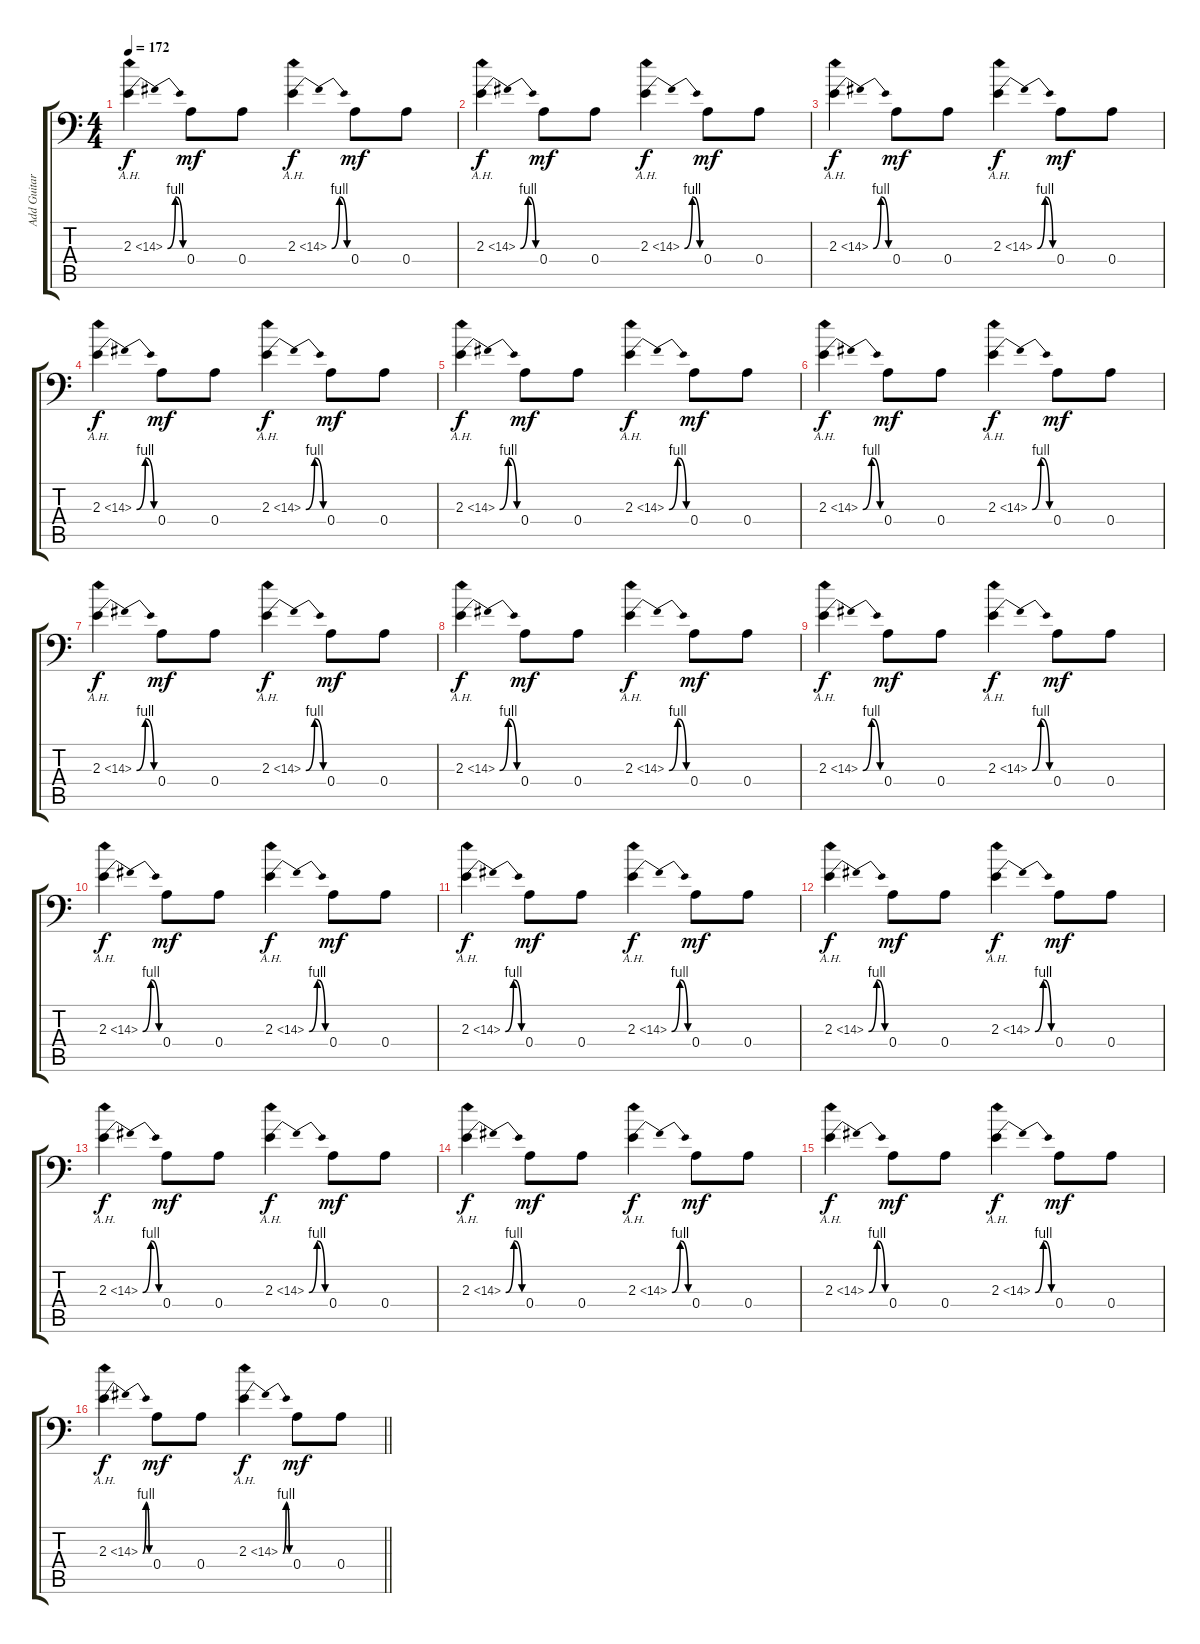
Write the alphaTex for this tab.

\track ("Add Guitar" "Add Guitar") {instrument overdrivenguitar}
\staff {score tabs}
\tuning (B3 Gb3 D3 A2 E2 A1) {hide}
\ts (4 4)
\tempo 172
\clef f4
\ks c
2.3{be (bendrelease 0 0 30 4 30 4 60 0) ah 12}.4{dy f instrument overdrivenguitar} 0.4.8{dy mf} 0.4.8 2.3{be (bendrelease 0 0 30 4 30 4 60 0) ah 12}.4{dy f} 0.4.8{dy mf} 0.4.8 |
2.3{be (bendrelease 0 0 30 4 30 4 60 0) ah 12}.4{dy f} 0.4.8{dy mf} 0.4.8 2.3{be (bendrelease 0 0 30 4 30 4 60 0) ah 12}.4{dy f} 0.4.8{dy mf} 0.4.8 |
2.3{be (bendrelease 0 0 30 4 30 4 60 0) ah 12}.4{dy f} 0.4.8{dy mf} 0.4.8 2.3{be (bendrelease 0 0 30 4 30 4 60 0) ah 12}.4{dy f} 0.4.8{dy mf} 0.4.8 |
2.3{be (bendrelease 0 0 30 4 30 4 60 0) ah 12}.4{dy f} 0.4.8{dy mf} 0.4.8 2.3{be (bendrelease 0 0 30 4 30 4 60 0) ah 12}.4{dy f} 0.4.8{dy mf} 0.4.8 |
2.3{be (bendrelease 0 0 30 4 30 4 60 0) ah 12}.4{dy f} 0.4.8{dy mf} 0.4.8 2.3{be (bendrelease 0 0 30 4 30 4 60 0) ah 12}.4{dy f} 0.4.8{dy mf} 0.4.8 |
2.3{be (bendrelease 0 0 30 4 30 4 60 0) ah 12}.4{dy f} 0.4.8{dy mf} 0.4.8 2.3{be (bendrelease 0 0 30 4 30 4 60 0) ah 12}.4{dy f} 0.4.8{dy mf} 0.4.8 |
2.3{be (bendrelease 0 0 30 4 30 4 60 0) ah 12}.4{dy f} 0.4.8{dy mf} 0.4.8 2.3{be (bendrelease 0 0 30 4 30 4 60 0) ah 12}.4{dy f} 0.4.8{dy mf} 0.4.8 |
2.3{be (bendrelease 0 0 30 4 30 4 60 0) ah 12}.4{dy f} 0.4.8{dy mf} 0.4.8 2.3{be (bendrelease 0 0 30 4 30 4 60 0) ah 12}.4{dy f} 0.4.8{dy mf} 0.4.8 |
2.3{be (bendrelease 0 0 30 4 30 4 60 0) ah 12}.4{dy f} 0.4.8{dy mf} 0.4.8 2.3{be (bendrelease 0 0 30 4 30 4 60 0) ah 12}.4{dy f} 0.4.8{dy mf} 0.4.8 |
2.3{be (bendrelease 0 0 30 4 30 4 60 0) ah 12}.4{dy f} 0.4.8{dy mf} 0.4.8 2.3{be (bendrelease 0 0 30 4 30 4 60 0) ah 12}.4{dy f} 0.4.8{dy mf} 0.4.8 |
2.3{be (bendrelease 0 0 30 4 30 4 60 0) ah 12}.4{dy f} 0.4.8{dy mf} 0.4.8 2.3{be (bendrelease 0 0 30 4 30 4 60 0) ah 12}.4{dy f} 0.4.8{dy mf} 0.4.8 |
2.3{be (bendrelease 0 0 30 4 30 4 60 0) ah 12}.4{dy f} 0.4.8{dy mf} 0.4.8 2.3{be (bendrelease 0 0 30 4 30 4 60 0) ah 12}.4{dy f} 0.4.8{dy mf} 0.4.8 |
2.3{be (bendrelease 0 0 30 4 30 4 60 0) ah 12}.4{dy f} 0.4.8{dy mf} 0.4.8 2.3{be (bendrelease 0 0 30 4 30 4 60 0) ah 12}.4{dy f} 0.4.8{dy mf} 0.4.8 |
2.3{be (bendrelease 0 0 30 4 30 4 60 0) ah 12}.4{dy f} 0.4.8{dy mf} 0.4.8 2.3{be (bendrelease 0 0 30 4 30 4 60 0) ah 12}.4{dy f} 0.4.8{dy mf} 0.4.8 |
2.3{be (bendrelease 0 0 30 4 30 4 60 0) ah 12}.4{dy f} 0.4.8{dy mf} 0.4.8 2.3{be (bendrelease 0 0 30 4 30 4 60 0) ah 12}.4{dy f} 0.4.8{dy mf} 0.4.8 |
\barLineRight lightlight
2.3{be (bendrelease 0 0 30 4 30 4 60 0) ah 12}.4{dy f} 0.4.8{dy mf} 0.4.8 2.3{be (bendrelease 0 0 30 4 30 4 60 0) ah 12}.4{dy f} 0.4.8{dy mf} 0.4.8
